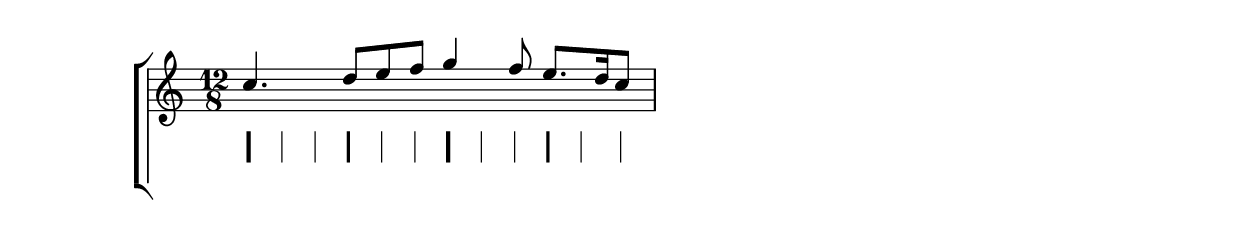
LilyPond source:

%% Do not edit this file; it is automatically
%% generated from LSR http://lsr.dsi.unimi.it
%% This file is in the public domain.
\version "2.13.31"

\header {
  lsrtags = "editorial-annotations"

%% Translation of GIT committish: 0b55335aeca1de539bf1125b717e0c21bb6fa31b
  texidoces = "
Se pueden trazar líneas verticales normales entre pentagramas para
mostrar la relación entre notas; sin embargo, en caso de música
monofónica, podemos hacer invisible el segundo pentagrama, y que
las líneas sean más cortas, como en este fragmento de código.

"
  doctitlees = "Líneas de rejilla: destacar ritmos y la relación temporal entre notas"

  texidoc = "
Regular vertical lines can be drawn between staves to show note
synchronization; however, in case of monophonic music, you may want to
make the second stave invisible, and make the lines shorter like in
this snippet.

"
  doctitle = "Grid lines: emphasizing rhythms and notes synchronization"
} % begin verbatim

\score {
  \new ChoirStaff {
    \relative c'' <<
      \new Staff {
        \time 12/8
        \stemUp
        c4. d8 e8 f g4 f8 e8. d16 c8
      }
      \new Staff {
        % hides staff and notes so that only the grid lines are visible
        \hideNotes
        \override Staff.BarLine #'transparent = ##t
        \override Staff.StaffSymbol #'line-count = #0
        \override Staff.TimeSignature #'transparent = ##t
        \override Staff.Clef #'transparent = ##t

        % dummy notes to force regular note spacing
        \once  \override Score.GridLine #'thickness = #4.0
        c8 c c
        \once  \override Score.GridLine #'thickness = #3.0
        c8 c c
        \once  \override Score.GridLine #'thickness = #4.0
        c8 c c
        \once  \override Score.GridLine #'thickness = #3.0
        c8 c c
      }
    >>
  }
  \layout {
    \context {
      \Score
      \consists "Grid_line_span_engraver"
      % center grid lines horizontally below note heads
      \override NoteColumn #'X-offset = #-0.5
    }
    \context {
      \Staff
      \consists "Grid_point_engraver"
      gridInterval = #(ly:make-moment 1 8)
      % set line length and positioning:
      % two staff spaces above center line on hidden staff
      % to four spaces below center line on visible staff
      \override GridPoint #'Y-extent = #'(2 . -4)
    }
    ragged-right = ##t
  }
}

